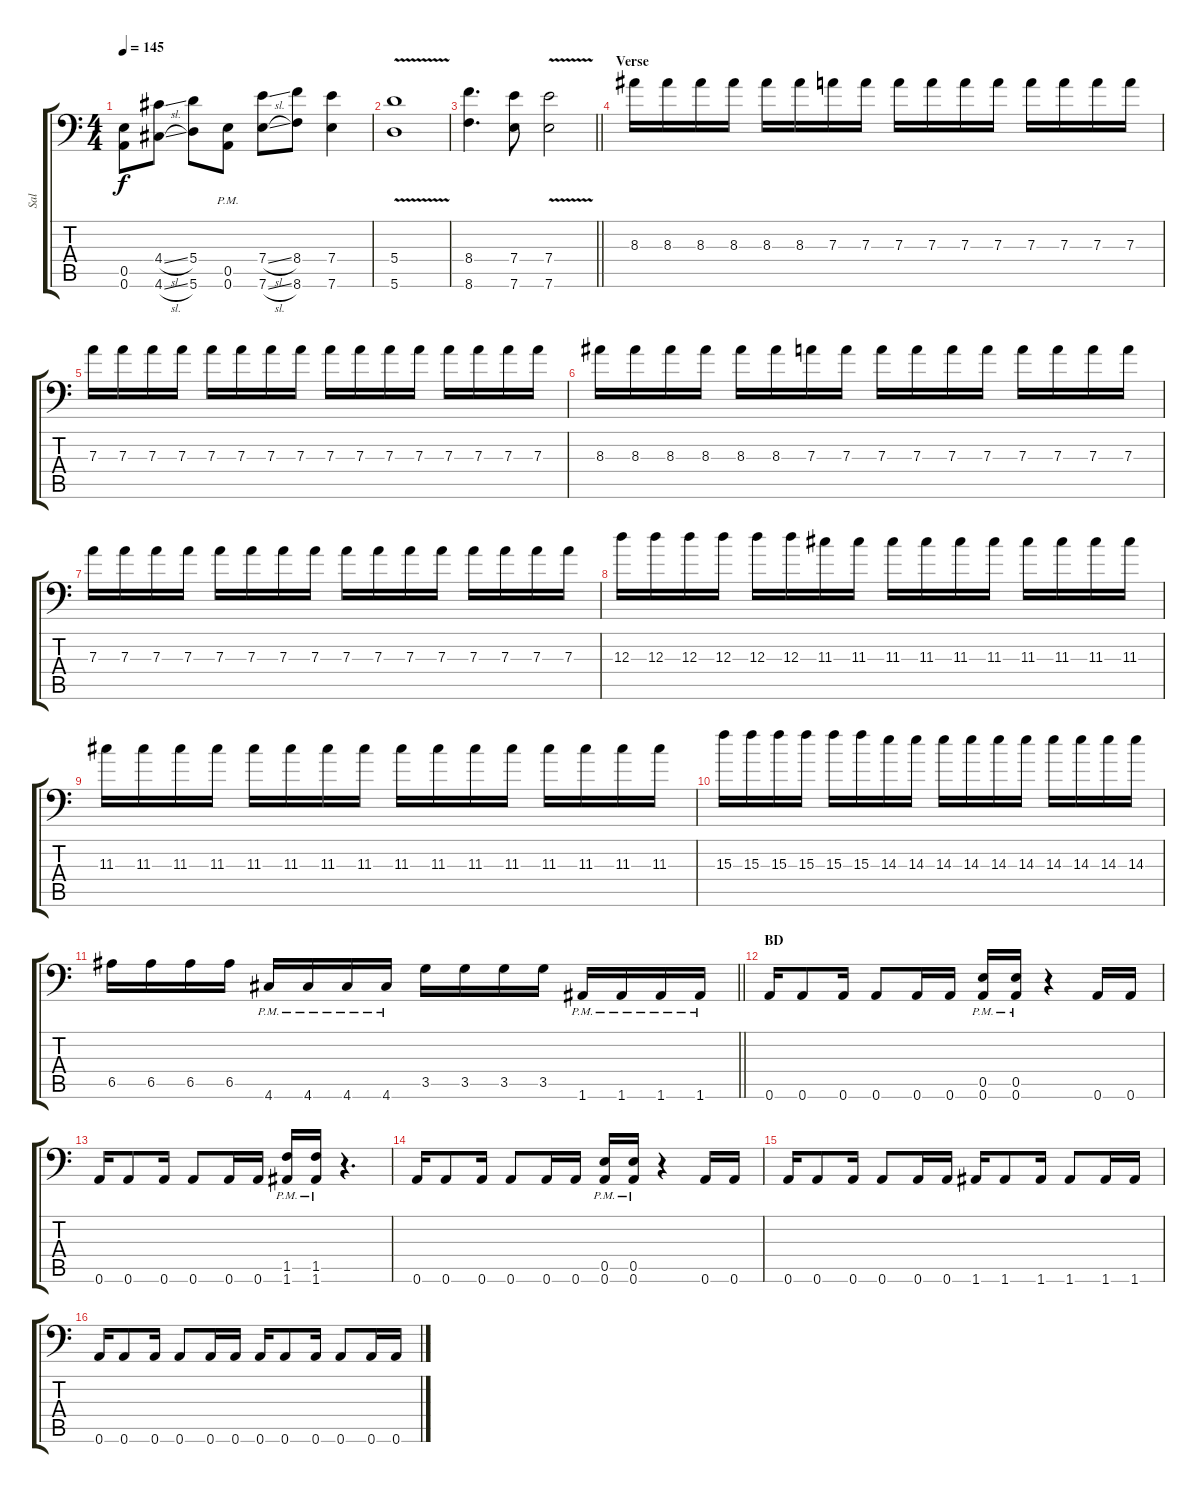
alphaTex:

\track ("Sal" "Sal") {instrument distortionguitar}
\staff {score tabs}
\tuning (B3 Gb3 D3 A2 E2 A1) {hide}
\ts (4 4)
\tempo 145
\clef f4
\ks c
(0.5{t} 0.6{t}).8{dy f} (4.4{sl} 4.6{sl}).8 (5.4 5.6).8 (0.5{pm} 0.6{pm}).8 (7.4{sl} 7.6{sl}).8 (8.4 8.6).8 (7.4 7.6).4 |
(5.4{v} 5.6{v}).1 |
\barLineRight lightlight
(8.4 8.6).4{d} (7.4 7.6).8 (7.4{v} 7.6{v}).2 |
\section ("" "Verse")
8.3.16 8.3.16 8.3.16 8.3.16 8.3.16 8.3.16 7.3.16 7.3.16 7.3.16 7.3.16 7.3.16 7.3.16 7.3.16 7.3.16 7.3.16 7.3.16 |
7.3.16 7.3.16 7.3.16 7.3.16 7.3.16 7.3.16 7.3.16 7.3.16 7.3.16 7.3.16 7.3.16 7.3.16 7.3.16 7.3.16 7.3.16 7.3.16 |
8.3.16 8.3.16 8.3.16 8.3.16 8.3.16 8.3.16 7.3.16 7.3.16 7.3.16 7.3.16 7.3.16 7.3.16 7.3.16 7.3.16 7.3.16 7.3.16 |
7.3.16 7.3.16 7.3.16 7.3.16 7.3.16 7.3.16 7.3.16 7.3.16 7.3.16 7.3.16 7.3.16 7.3.16 7.3.16 7.3.16 7.3.16 7.3.16 |
12.3.16 12.3.16 12.3.16 12.3.16 12.3.16 12.3.16 11.3.16 11.3.16 11.3.16 11.3.16 11.3.16 11.3.16 11.3.16 11.3.16 11.3.16 11.3.16 |
11.3.16 11.3.16 11.3.16 11.3.16 11.3.16 11.3.16 11.3.16 11.3.16 11.3.16 11.3.16 11.3.16 11.3.16 11.3.16 11.3.16 11.3.16 11.3.16 |
15.3.16 15.3.16 15.3.16 15.3.16 15.3.16 15.3.16 14.3.16 14.3.16 14.3.16 14.3.16 14.3.16 14.3.16 14.3.16 14.3.16 14.3.16 14.3.16 |
\barLineRight lightlight
6.5.16 6.5.16 6.5.16 6.5.16 4.6{pm}.16 4.6{pm}.16 4.6{pm}.16 4.6{pm}.16 3.5.16 3.5.16 3.5.16 3.5.16 1.6{pm}.16 1.6{pm}.16 1.6{pm}.16 1.6{pm}.16 |
\section ("" "BD")
0.6.16 0.6.8 0.6.16 0.6.8 0.6.16 0.6.16 (0.5{pm} 0.6{pm}).16 (0.5{pm} 0.6{pm}).16 r.4 0.6.16 0.6.16 |
0.6.16 0.6.8 0.6.16 0.6.8 0.6.16 0.6.16 (1.5{pm} 1.6{pm}).16 (1.5{pm} 1.6{pm}).16 r.4{d} |
0.6.16 0.6.8 0.6.16 0.6.8 0.6.16 0.6.16 (0.5{pm} 0.6{pm}).16 (0.5{pm} 0.6{pm}).16 r.4 0.6.16 0.6.16 |
0.6.16 0.6.8 0.6.16 0.6.8 0.6.16 0.6.16 1.6.16 1.6.8 1.6.16 1.6.8 1.6.16 1.6.16 |
0.6.16 0.6.8 0.6.16 0.6.8 0.6.16 0.6.16 0.6.16 0.6.8 0.6.16 0.6.8 0.6.16 0.6.16
